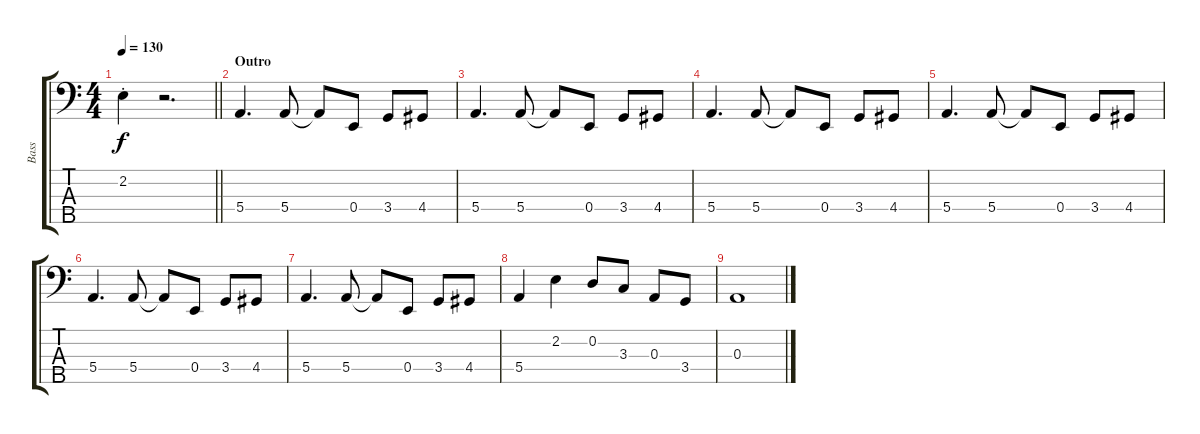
\track ("Bass" "Bass") {instrument electricbassfinger}
\staff {score tabs}
\tuning (G2 D2 A1 E1 B0) {hide}
\ts (4 4)
\tempo 130
\clef f4
\barLineRight lightlight
\ks c
2.2{st}.4{dy f} r.2{d} |
\section ("" "Outro")
5.4.4{d} 5.4.8 5.4{t}.8 0.4.8 3.4.8 4.4.8 |
5.4.4{d} 5.4.8 5.4{t}.8 0.4.8 3.4.8 4.4.8 |
5.4.4{d} 5.4.8 5.4{t}.8 0.4.8 3.4.8 4.4.8 |
5.4.4{d} 5.4.8 5.4{t}.8 0.4.8 3.4.8 4.4.8 |
5.4.4{d} 5.4.8 5.4{t}.8 0.4.8 3.4.8 4.4.8 |
5.4.4{d} 5.4.8 5.4{t}.8 0.4.8 3.4.8 4.4.8 |
5.4.4 2.2.4 0.2.8 3.3.8 0.3.8 3.4.8 |
0.3.1
